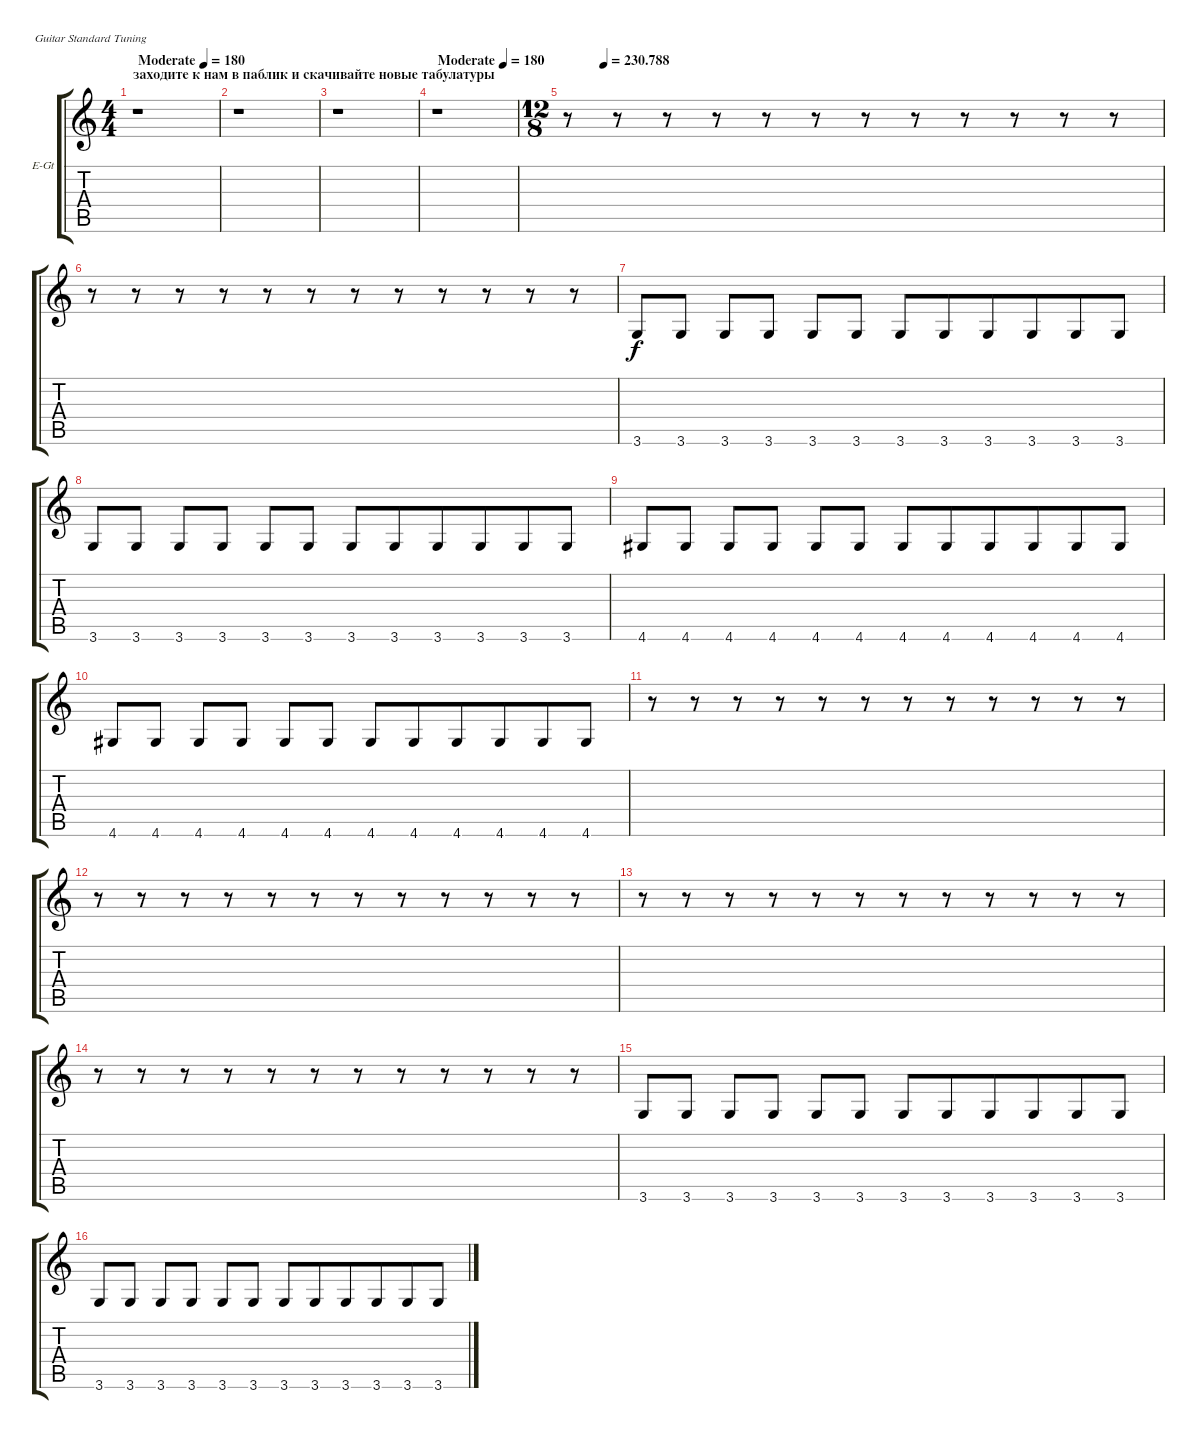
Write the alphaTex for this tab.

\bracketExtendMode groupsimilarinstruments
\firstSystemTrackNameOrientation horizontal
\otherSystemsTrackNameOrientation horizontal
\track ("Ритм" "E-Gt") {instrument distortionguitar}
\staff {score tabs}
\tuning (E4 B3 G3 D3 A2 E2)
\ts (4 4)
\beaming (8 2 2 2 2)
\section ("" "заходите к нам в паблик и скачивайте новые табулатуры")
\tempo (180 "Moderate")
\clef g2
\ks c
r.1{dy f instrument distortionguitar} |
r.1 |
r.1 |
\tempo (180 "Moderate")
r.1 |
\ts (12 8)
\beaming (8 2 2 2 6)
\tempo (230.788 0.0625)
r.8 r.8 r.8 r.8 r.8 r.8 r.8 r.8 r.8 r.8 r.8 r.8 |
r.8 r.8 r.8 r.8 r.8 r.8 r.8 r.8 r.8 r.8 r.8 r.8 |
3.6.8 3.6.8 3.6.8 3.6.8 3.6.8 3.6.8 3.6.8 3.6.8 3.6.8 3.6.8 3.6.8 3.6.8 |
3.6.8 3.6.8 3.6.8 3.6.8 3.6.8 3.6.8 3.6.8 3.6.8 3.6.8 3.6.8 3.6.8 3.6.8 |
4.6.8 4.6.8 4.6.8 4.6.8 4.6.8 4.6.8 4.6.8 4.6.8 4.6.8 4.6.8 4.6.8 4.6.8 |
4.6.8 4.6.8 4.6.8 4.6.8 4.6.8 4.6.8 4.6.8 4.6.8 4.6.8 4.6.8 4.6.8 4.6.8 |
r.8 r.8 r.8 r.8 r.8 r.8 r.8 r.8 r.8 r.8 r.8 r.8 |
r.8 r.8 r.8 r.8 r.8 r.8 r.8 r.8 r.8 r.8 r.8 r.8 |
r.8 r.8 r.8 r.8 r.8 r.8 r.8 r.8 r.8 r.8 r.8 r.8 |
r.8 r.8 r.8 r.8 r.8 r.8 r.8 r.8 r.8 r.8 r.8 r.8 |
3.6.8 3.6.8 3.6.8 3.6.8 3.6.8 3.6.8 3.6.8 3.6.8 3.6.8 3.6.8 3.6.8 3.6.8 |
3.6.8 3.6.8 3.6.8 3.6.8 3.6.8 3.6.8 3.6.8 3.6.8 3.6.8 3.6.8 3.6.8 3.6.8
